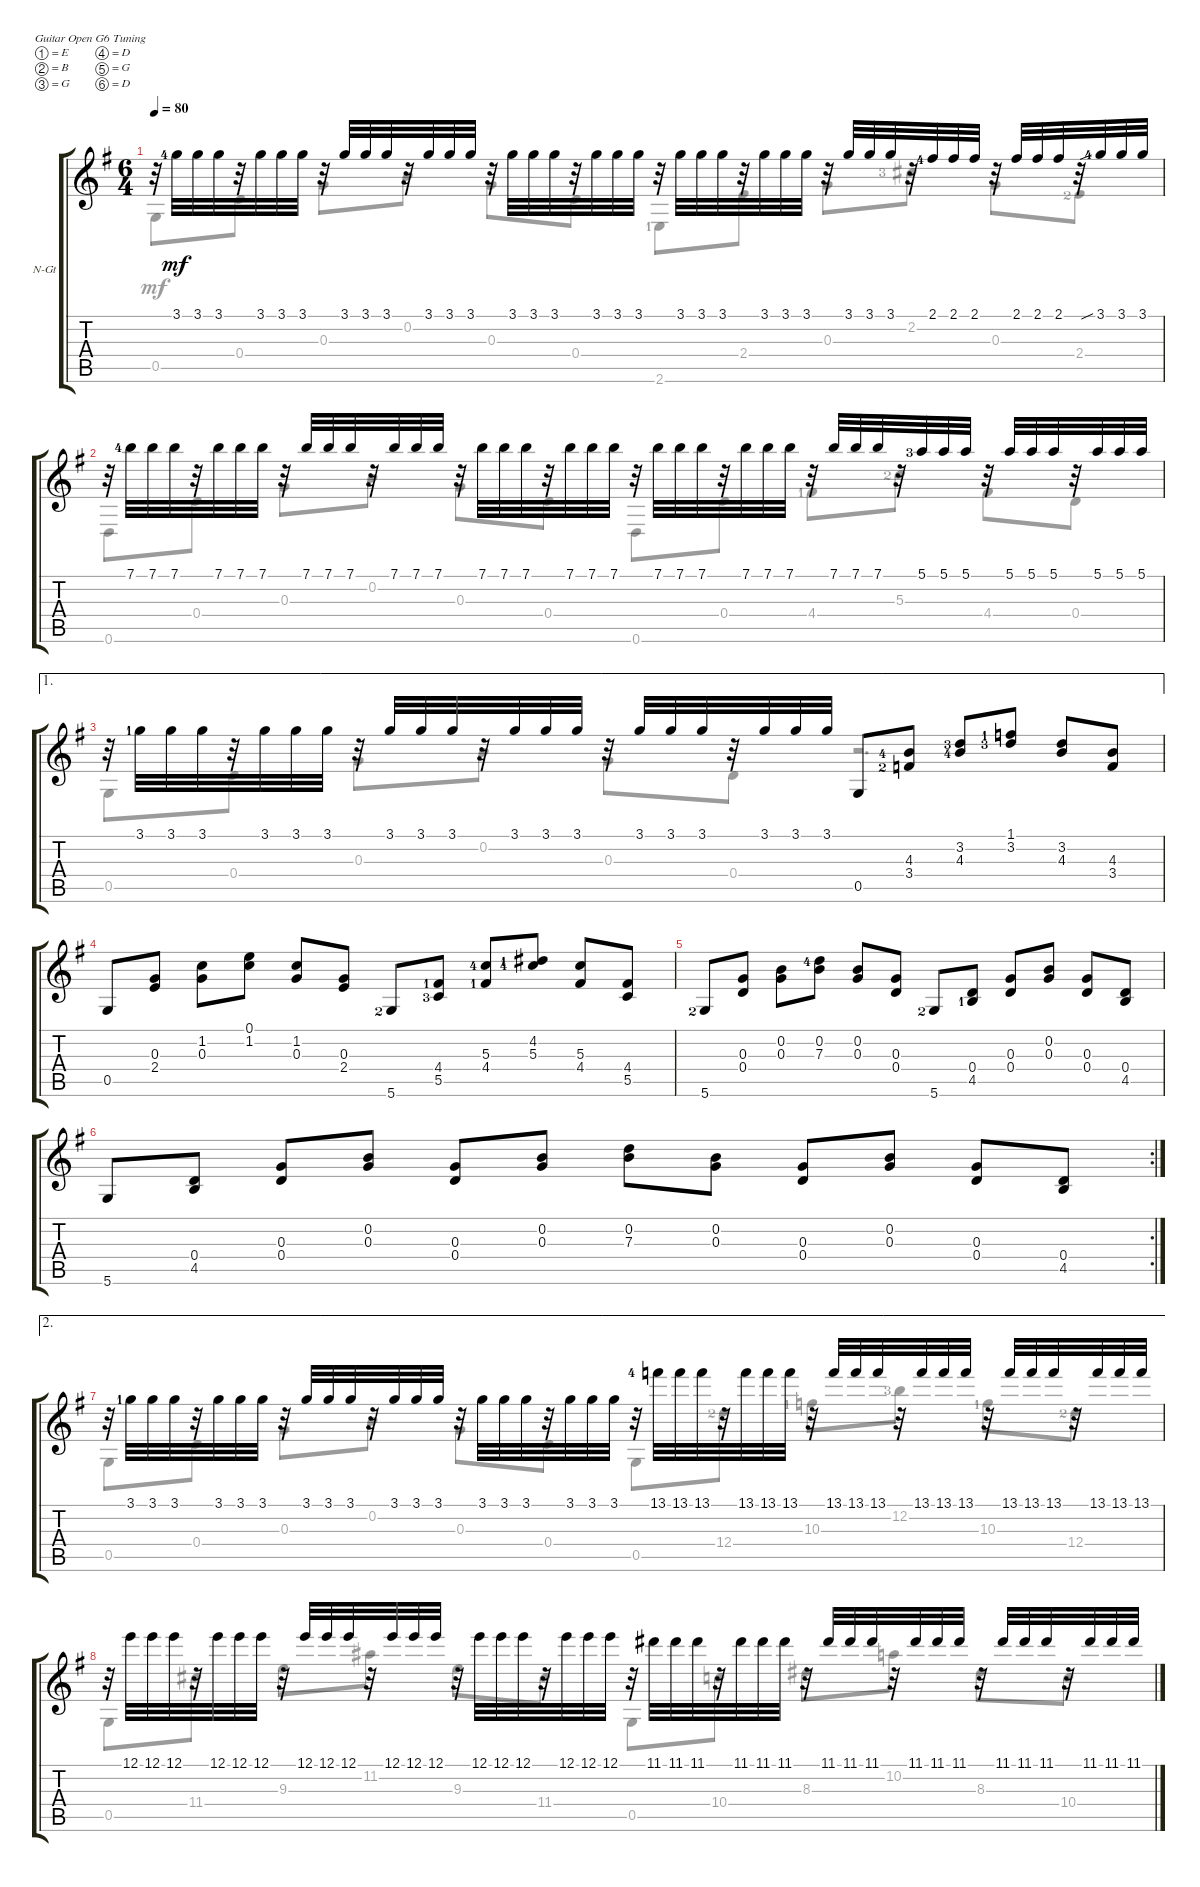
\bracketExtendMode groupsimilarinstruments
\firstSystemTrackNameOrientation horizontal
\otherSystemsTrackNameOrientation horizontal
\track ("Guitar" "N-Gt") {instrument acousticguitarnylon}
\staff {score tabs}
\tuning (E4 B3 G3 D3 G2 D2)
\voice
\ts (6 4)
\tempo 80
\clef g2
\ks g
r.32{dy mf beam invert} 3.1{lf 5}.32 3.1.32 3.1.32 r.32 3.1.32 3.1.32 3.1.32 r.32 3.1.32 3.1.32 3.1.32 r.32 3.1.32 3.1.32 3.1.32 r.32 3.1.32 3.1.32 3.1.32 r.32 3.1.32 3.1.32 3.1.32 r.32{beam invert} 3.1.32 3.1.32 3.1.32 r.32 3.1.32 3.1.32 3.1.32 r.32 3.1.32 3.1.32 3.1.32 r.32 2.1{lf 5}.32 2.1.32 2.1.32 r.32 2.1.32 2.1.32 2.1.32 r.32 3.1{sib lf 5}.32 3.1.32 3.1.32 |
r.32{beam invert} 7.1{lf 5}.32 7.1.32 7.1.32 r.32 7.1.32 7.1.32 7.1.32 r.32 7.1.32 7.1.32 7.1.32 r.32 7.1.32 7.1.32 7.1.32 r.32 7.1.32 7.1.32 7.1.32 r.32 7.1.32 7.1.32 7.1.32 r.32{beam invert} 7.1.32 7.1.32 7.1.32 r.32 7.1.32 7.1.32 7.1.32 r.32 7.1.32 7.1.32 7.1.32 r.32 5.1{lf 4}.32 5.1.32 5.1.32 r.32 5.1.32 5.1.32 5.1.32 r.32 5.1.32 5.1.32 5.1.32 |
\ae 1
r.32{beam invert} 3.1{lf 2}.32 3.1.32 3.1.32 r.32 3.1.32 3.1.32 3.1.32 r.32 3.1.32 3.1.32 3.1.32 r.32 3.1.32 3.1.32 3.1.32 r.32 3.1.32 3.1.32 3.1.32 r.32 3.1.32 3.1.32 3.1.32 0.5.8 (3.4{lf 3} 4.3{lf 5}).8 (4.3{lf 5} 3.2{lf 4}).8 (3.2{lf 4} 1.1{lf 2}).8 (3.2 4.3).8 (4.3 3.4).8 |
0.5.8 (2.4 0.3).8 (0.3 1.2).8 (1.2 0.1).8 (1.2 0.3).8 (0.3 2.4).8 5.6{lf 3}.8 (5.5{lf 4} 4.4{lf 2}).8 (4.4{lf 2} 5.3{lf 5}).8 (5.3{lf 5} 4.2{lf 2}).8 (5.3 4.4).8 (4.4 5.5).8 |
5.6{lf 3}.8 (0.4 0.3).8 (0.3 0.2).8 (0.2 7.3{lf 5}).8 (0.3 0.2).8 (0.3 0.4).8 5.6{lf 3}.8 (4.5{lf 2} 0.4).8 (0.4 0.3).8 (0.3 0.2).8 (0.3 0.4).8 (0.4 4.5).8 |
\rc 2
5.6.8 (4.5 0.4).8 (0.4 0.3).8 (0.3 0.2).8 (0.3 0.4).8 (0.3 0.2).8 (0.2 7.3).8 (0.3 0.2).8 (0.3 0.4).8 (0.3 0.2).8 (0.3 0.4).8 (0.4 4.5).8 |
\ae 2
r.32{beam invert} 3.1{lf 2}.32 3.1.32 3.1.32 r.32 3.1.32 3.1.32 3.1.32 r.32 3.1.32 3.1.32 3.1.32 r.32 3.1.32 3.1.32 3.1.32 r.32 3.1.32 3.1.32 3.1.32 r.32 3.1.32 3.1.32 3.1.32 r.32{beam invert} 13.1{lf 5}.32 13.1.32 13.1.32 r.32 13.1.32 13.1.32 13.1.32 r.32 13.1.32 13.1.32 13.1.32 r.32 13.1.32 13.1.32 13.1.32 r.32 13.1.32 13.1.32 13.1.32 r.32 13.1.32 13.1.32 13.1.32 |
r.32{beam invert} 12.1.32 12.1.32 12.1.32 r.32 12.1.32 12.1.32 12.1.32 r.32 12.1.32 12.1.32 12.1.32 r.32 12.1.32 12.1.32 12.1.32 r.32 12.1.32 12.1.32 12.1.32 r.32 12.1.32 12.1.32 12.1.32 r.32{beam invert} 11.1.32 11.1.32 11.1.32 r.32 11.1.32 11.1.32 11.1.32 r.32 11.1.32 11.1.32 11.1.32 r.32 11.1.32 11.1.32 11.1.32 r.32 11.1.32 11.1.32 11.1.32 r.32 11.1.32 11.1.32 11.1.32
\voice
\clef g2
\ottava regular
\simile none
\ks g
0.5.8{dy mf} 0.4.8 0.3.8 0.2.8 0.3.8 0.4.8 2.6{lf 2}.8 2.4.8 0.3.8 2.2{lf 4}.8 0.3.8 2.4{lf 3}.8 |
0.6.8 0.4.8 0.3.8 0.2.8 0.3.8 0.4.8 0.6.8 0.4.8 4.4{lf 2}.8 5.3{lf 3}.8 4.4.8 0.4.8 |
0.5.8 0.4.8 0.3.8 0.2.8 0.3.8 0.4.8 r.2{d} |
|
|
|
0.5.8 0.4.8 0.3.8 0.2.8 0.3.8 0.4.8 0.5.8 12.4{lf 3}.8 10.3{lf 2}.8 12.2{lf 4}.8 10.3{lf 2}.8 12.4{lf 3}.8 |
0.5.8 11.4.8 9.3.8 11.2.8 9.3.8 11.4.8 0.5.8 10.4.8 8.3.8 10.2.8 8.3.8 10.4.8
